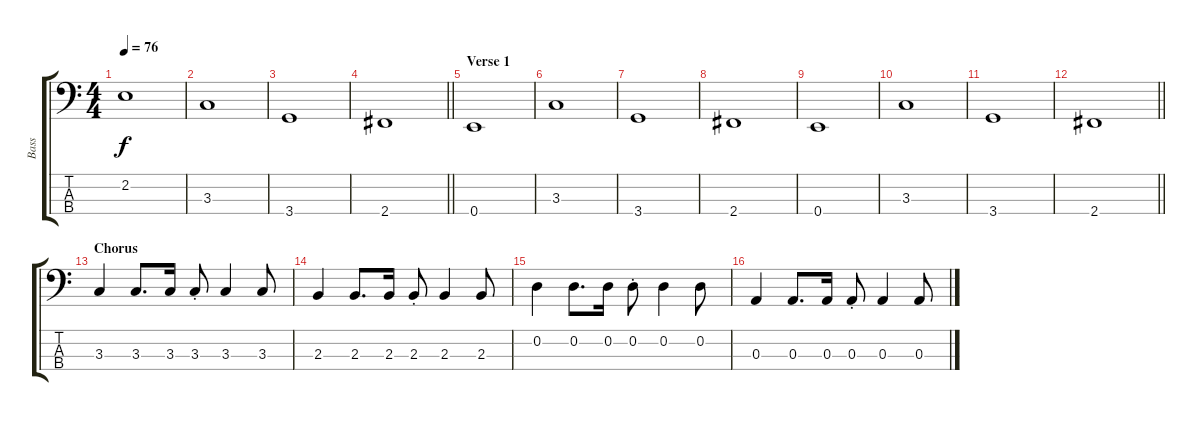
\track ("Bass" "Bass") {instrument electricbassfinger}
\staff {score tabs}
\tuning (G2 D2 A1 E1) {hide}
\ts (4 4)
\tempo 76
\clef f4
\ks c
2.2.1{dy f instrument electricbassfinger} |
3.3.1 |
3.4.1 |
\barLineRight lightlight
2.4.1 |
\section ("" "Verse 1")
0.4.1 |
3.3.1 |
3.4.1 |
2.4.1 |
0.4.1 |
3.3.1 |
3.4.1 |
\barLineRight lightlight
2.4.1 |
\section ("" "Chorus")
3.3.4 3.3.8{d} 3.3.16 3.3{st}.8 3.3.4 3.3.8 |
2.3.4 2.3.8{d} 2.3.16 2.3{st}.8 2.3.4 2.3.8 |
0.2.4 0.2.8{d} 0.2.16 0.2{st}.8 0.2.4 0.2.8 |
0.3.4 0.3.8{d} 0.3.16 0.3{st}.8 0.3.4 0.3.8
